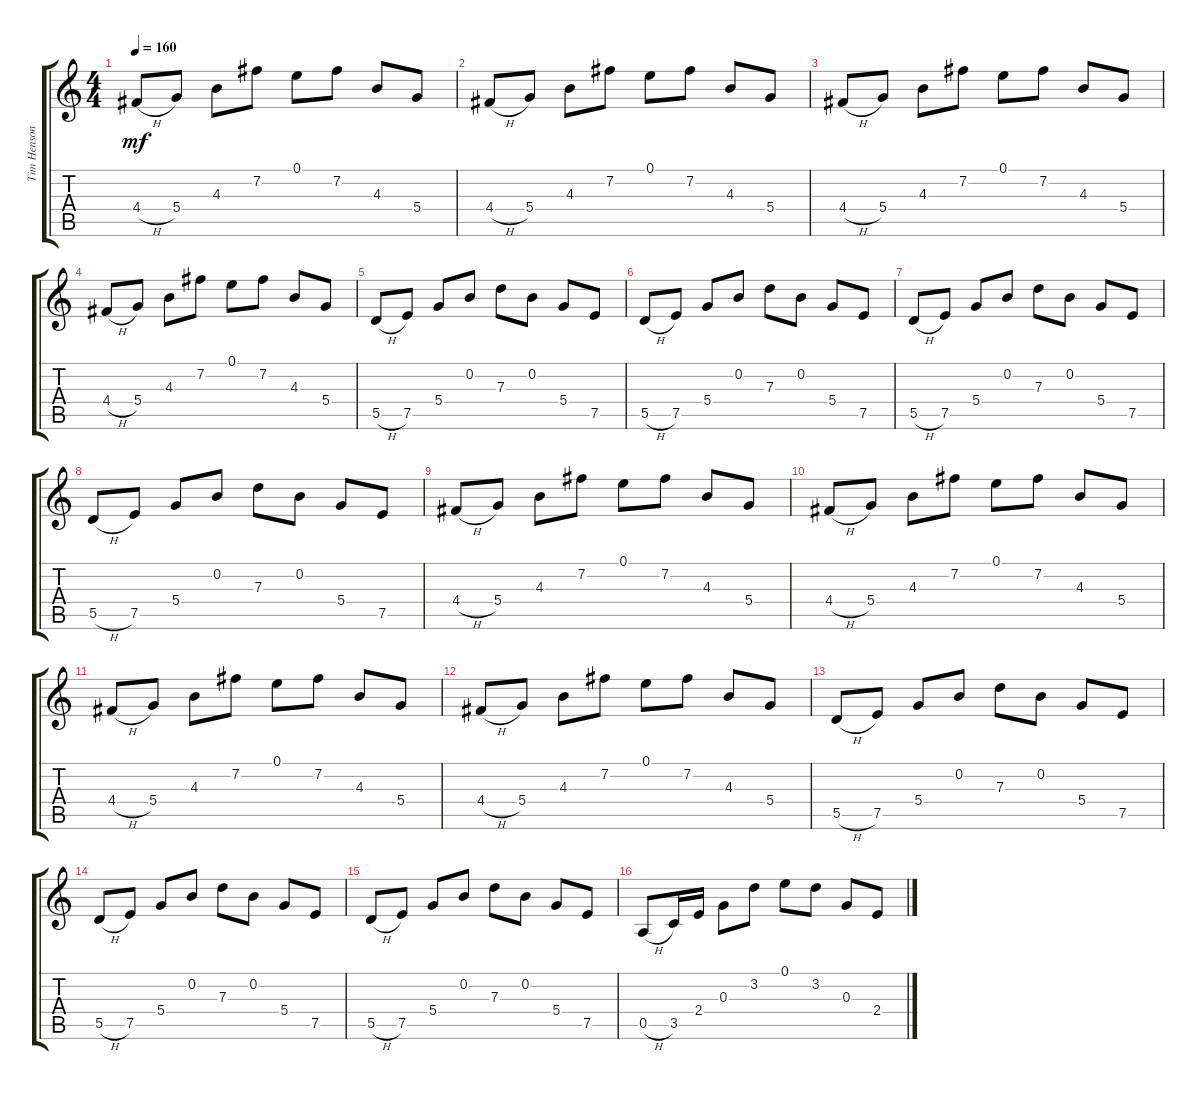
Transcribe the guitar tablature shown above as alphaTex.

\track ("Tim Henson Clean 2" "Tim Henson") {instrument acousticguitarnylon}
\staff {score tabs}
\tuning (E4 B3 G3 D3 A2 D2) {hide}
\ts (4 4)
\tempo 160
\clef g2
\ks c
4.4{h}.8{dy mf} 5.4.8 4.3.8 7.2.8 0.1.8 7.2.8 4.3.8 5.4.8 |
4.4{h}.8 5.4.8 4.3.8 7.2.8 0.1.8 7.2.8 4.3.8 5.4.8 |
4.4{h}.8 5.4.8 4.3.8 7.2.8 0.1.8 7.2.8 4.3.8 5.4.8 |
4.4{h}.8 5.4.8 4.3.8 7.2.8 0.1.8 7.2.8 4.3.8 5.4.8 |
5.5{h}.8 7.5.8 5.4.8 0.2.8 7.3.8 0.2.8 5.4.8 7.5.8 |
5.5{h}.8 7.5.8 5.4.8 0.2.8 7.3.8 0.2.8 5.4.8 7.5.8 |
5.5{h}.8 7.5.8 5.4.8 0.2.8 7.3.8 0.2.8 5.4.8 7.5.8 |
5.5{h}.8 7.5.8 5.4.8 0.2.8 7.3.8 0.2.8 5.4.8 7.5.8 |
4.4{h}.8 5.4.8 4.3.8 7.2.8 0.1.8 7.2.8 4.3.8 5.4.8 |
4.4{h}.8 5.4.8 4.3.8 7.2.8 0.1.8 7.2.8 4.3.8 5.4.8 |
4.4{h}.8 5.4.8 4.3.8 7.2.8 0.1.8 7.2.8 4.3.8 5.4.8 |
4.4{h}.8 5.4.8 4.3.8 7.2.8 0.1.8 7.2.8 4.3.8 5.4.8 |
5.5{h}.8 7.5.8 5.4.8 0.2.8 7.3.8 0.2.8 5.4.8 7.5.8 |
5.5{h}.8 7.5.8 5.4.8 0.2.8 7.3.8 0.2.8 5.4.8 7.5.8 |
5.5{h}.8 7.5.8 5.4.8 0.2.8 7.3.8 0.2.8 5.4.8 7.5.8 |
0.5{h}.8 3.5.16 2.4.16 0.3.8 3.2.8 0.1.8 3.2.8 0.3.8 2.4.8
